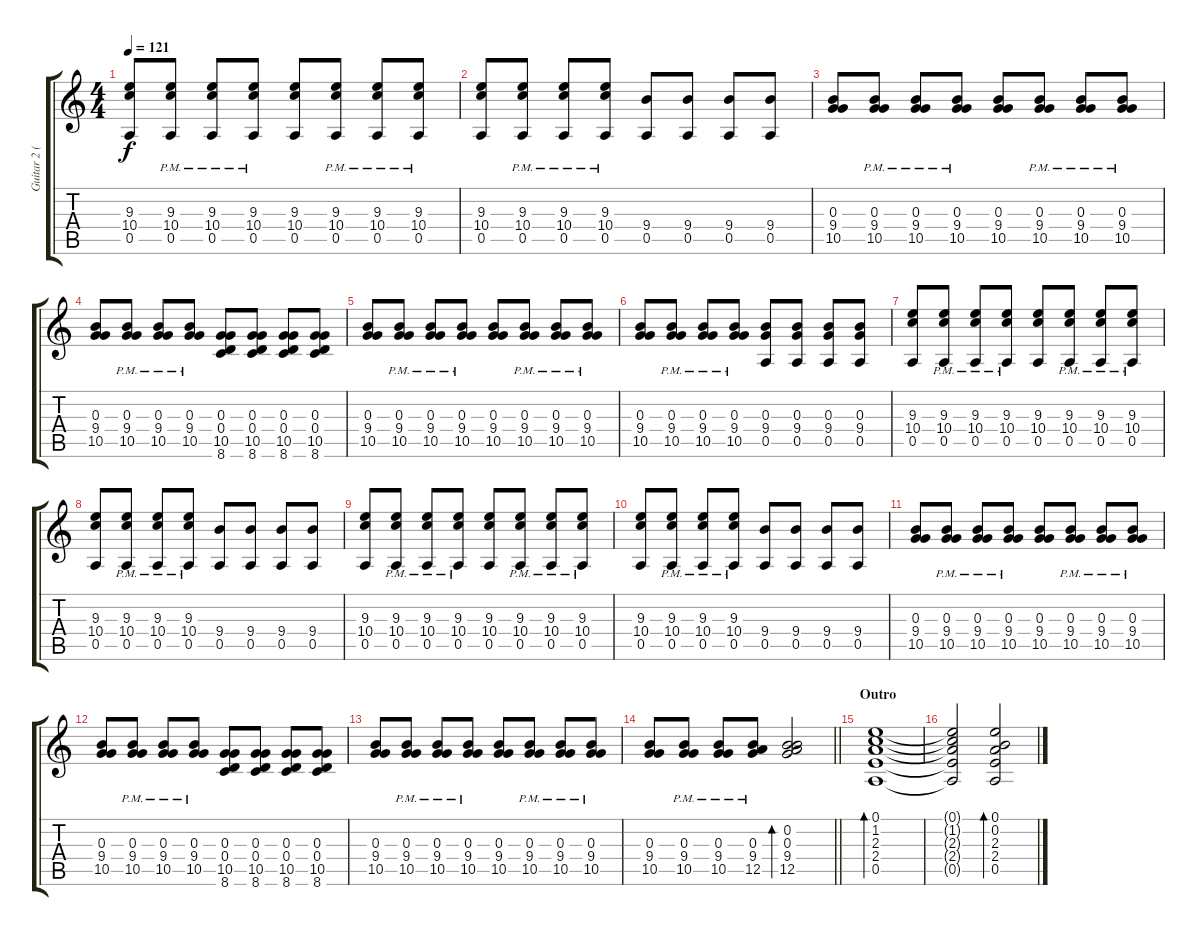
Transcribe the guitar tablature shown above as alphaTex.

\track ("Guitar 2 (Clean)" "Guitar 2 (") {instrument electricguitarjazz}
\staff {score tabs}
\tuning (E4 B3 G3 D3 A2 E2) {hide}
\ts (4 4)
\tempo 121
\clef g2
\ks c
(9.3 10.4 0.5).8{dy f} (9.3{pm} 10.4{pm} 0.5{pm}).8 (9.3{pm} 10.4{pm} 0.5{pm}).8 (9.3{pm} 10.4{pm} 0.5{pm}).8 (9.3 10.4 0.5).8 (9.3{pm} 10.4{pm} 0.5{pm}).8 (9.3{pm} 10.4{pm} 0.5{pm}).8 (9.3{pm} 10.4{pm} 0.5{pm}).8 |
(9.3 10.4 0.5).8 (9.3{pm} 10.4{pm} 0.5{pm}).8 (9.3{pm} 10.4{pm} 0.5{pm}).8 (9.3{pm} 10.4{pm} 0.5{pm}).8 (9.4 0.5).8 (9.4 0.5).8 (9.4 0.5).8 (9.4 0.5).8 |
(0.3 9.4 10.5).8 (0.3{pm} 9.4{pm} 10.5{pm}).8 (0.3{pm} 9.4{pm} 10.5{pm}).8 (0.3{pm} 9.4{pm} 10.5{pm}).8 (0.3 9.4 10.5).8 (0.3{pm} 9.4{pm} 10.5{pm}).8 (0.3{pm} 9.4{pm} 10.5{pm}).8 (0.3{pm} 9.4{pm} 10.5{pm}).8 |
(0.3 9.4 10.5).8 (0.3{pm} 9.4{pm} 10.5{pm}).8 (0.3{pm} 9.4{pm} 10.5{pm}).8 (0.3{pm} 9.4{pm} 10.5{pm}).8 (0.3 0.4 10.5 8.6).8 (0.3 0.4 10.5 8.6).8 (0.3 0.4 10.5 8.6).8 (0.3 0.4 10.5 8.6).8 |
(0.3 9.4 10.5).8 (0.3{pm} 9.4{pm} 10.5{pm}).8 (0.3{pm} 9.4{pm} 10.5{pm}).8 (0.3{pm} 9.4{pm} 10.5{pm}).8 (0.3 9.4 10.5).8 (0.3{pm} 9.4{pm} 10.5{pm}).8 (0.3{pm} 9.4{pm} 10.5{pm}).8 (0.3{pm} 9.4{pm} 10.5{pm}).8 |
(0.3 9.4 10.5).8 (0.3{pm} 9.4{pm} 10.5{pm}).8 (0.3{pm} 9.4{pm} 10.5{pm}).8 (0.3{pm} 9.4{pm} 10.5{pm}).8 (0.3 9.4 0.5).8 (0.3 9.4 0.5).8 (0.3 9.4 0.5).8 (0.3 9.4 0.5).8 |
(9.3 10.4 0.5).8 (9.3{pm} 10.4{pm} 0.5{pm}).8 (9.3{pm} 10.4{pm} 0.5{pm}).8 (9.3{pm} 10.4{pm} 0.5{pm}).8 (9.3 10.4 0.5).8 (9.3{pm} 10.4{pm} 0.5{pm}).8 (9.3{pm} 10.4{pm} 0.5{pm}).8 (9.3{pm} 10.4{pm} 0.5{pm}).8 |
(9.3 10.4 0.5).8 (9.3{pm} 10.4{pm} 0.5{pm}).8 (9.3{pm} 10.4{pm} 0.5{pm}).8 (9.3{pm} 10.4{pm} 0.5{pm}).8 (9.4 0.5).8 (9.4 0.5).8 (9.4 0.5).8 (9.4 0.5).8 |
(9.3 10.4 0.5).8 (9.3{pm} 10.4{pm} 0.5{pm}).8 (9.3{pm} 10.4{pm} 0.5{pm}).8 (9.3{pm} 10.4{pm} 0.5{pm}).8 (9.3 10.4 0.5).8 (9.3{pm} 10.4{pm} 0.5{pm}).8 (9.3{pm} 10.4{pm} 0.5{pm}).8 (9.3{pm} 10.4{pm} 0.5{pm}).8 |
(9.3 10.4 0.5).8 (9.3{pm} 10.4{pm} 0.5{pm}).8 (9.3{pm} 10.4{pm} 0.5{pm}).8 (9.3{pm} 10.4{pm} 0.5{pm}).8 (9.4 0.5).8 (9.4 0.5).8 (9.4 0.5).8 (9.4 0.5).8 |
(0.3 9.4 10.5).8 (0.3{pm} 9.4{pm} 10.5{pm}).8 (0.3{pm} 9.4{pm} 10.5{pm}).8 (0.3{pm} 9.4{pm} 10.5{pm}).8 (0.3 9.4 10.5).8 (0.3{pm} 9.4{pm} 10.5{pm}).8 (0.3{pm} 9.4{pm} 10.5{pm}).8 (0.3{pm} 9.4{pm} 10.5{pm}).8 |
(0.3 9.4 10.5).8 (0.3{pm} 9.4{pm} 10.5{pm}).8 (0.3{pm} 9.4{pm} 10.5{pm}).8 (0.3{pm} 9.4{pm} 10.5{pm}).8 (0.3 0.4 10.5 8.6).8 (0.3 0.4 10.5 8.6).8 (0.3 0.4 10.5 8.6).8 (0.3 0.4 10.5 8.6).8 |
(0.3 9.4 10.5).8 (0.3{pm} 9.4{pm} 10.5{pm}).8 (0.3{pm} 9.4{pm} 10.5{pm}).8 (0.3{pm} 9.4{pm} 10.5{pm}).8 (0.3 9.4 10.5).8 (0.3{pm} 9.4{pm} 10.5{pm}).8 (0.3{pm} 9.4{pm} 10.5{pm}).8 (0.3{pm} 9.4{pm} 10.5{pm}).8 |
\barLineRight lightlight
(0.3 9.4 10.5).8 (0.3{pm} 9.4{pm} 10.5{pm}).8 (0.3{pm} 9.4{pm} 10.5{pm}).8 (0.3{pm} 9.4{pm} 12.5{pm}).8 (0.2 0.3 9.4 12.5).2{bd 60} |
\section ("" "Outro")
(0.1 1.2 2.3 2.4 0.5).1{bd 120} |
(0.1{t} 1.2{t} 2.3{t} 2.4{t} 0.5{t}).2 (0.1 0.2 2.3 2.4 0.5).2{bd 120}
